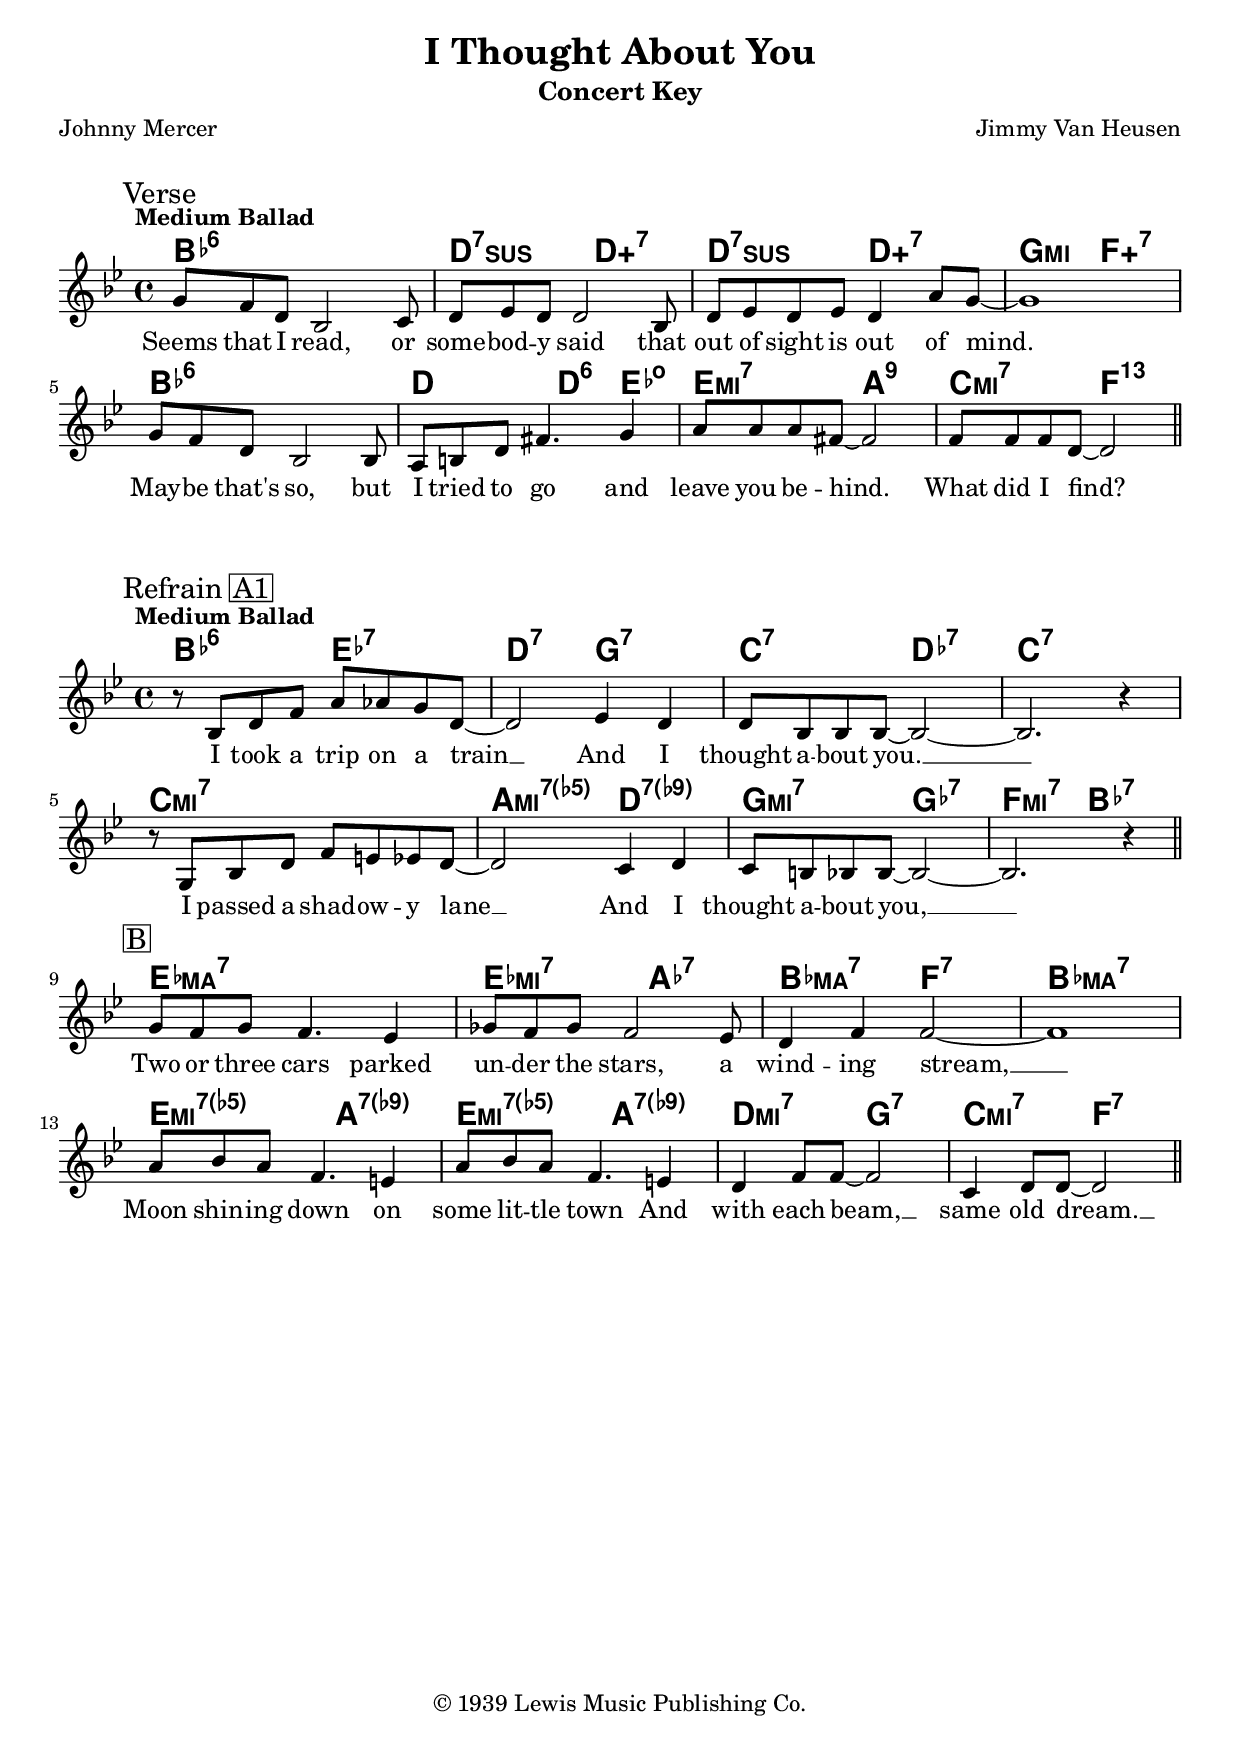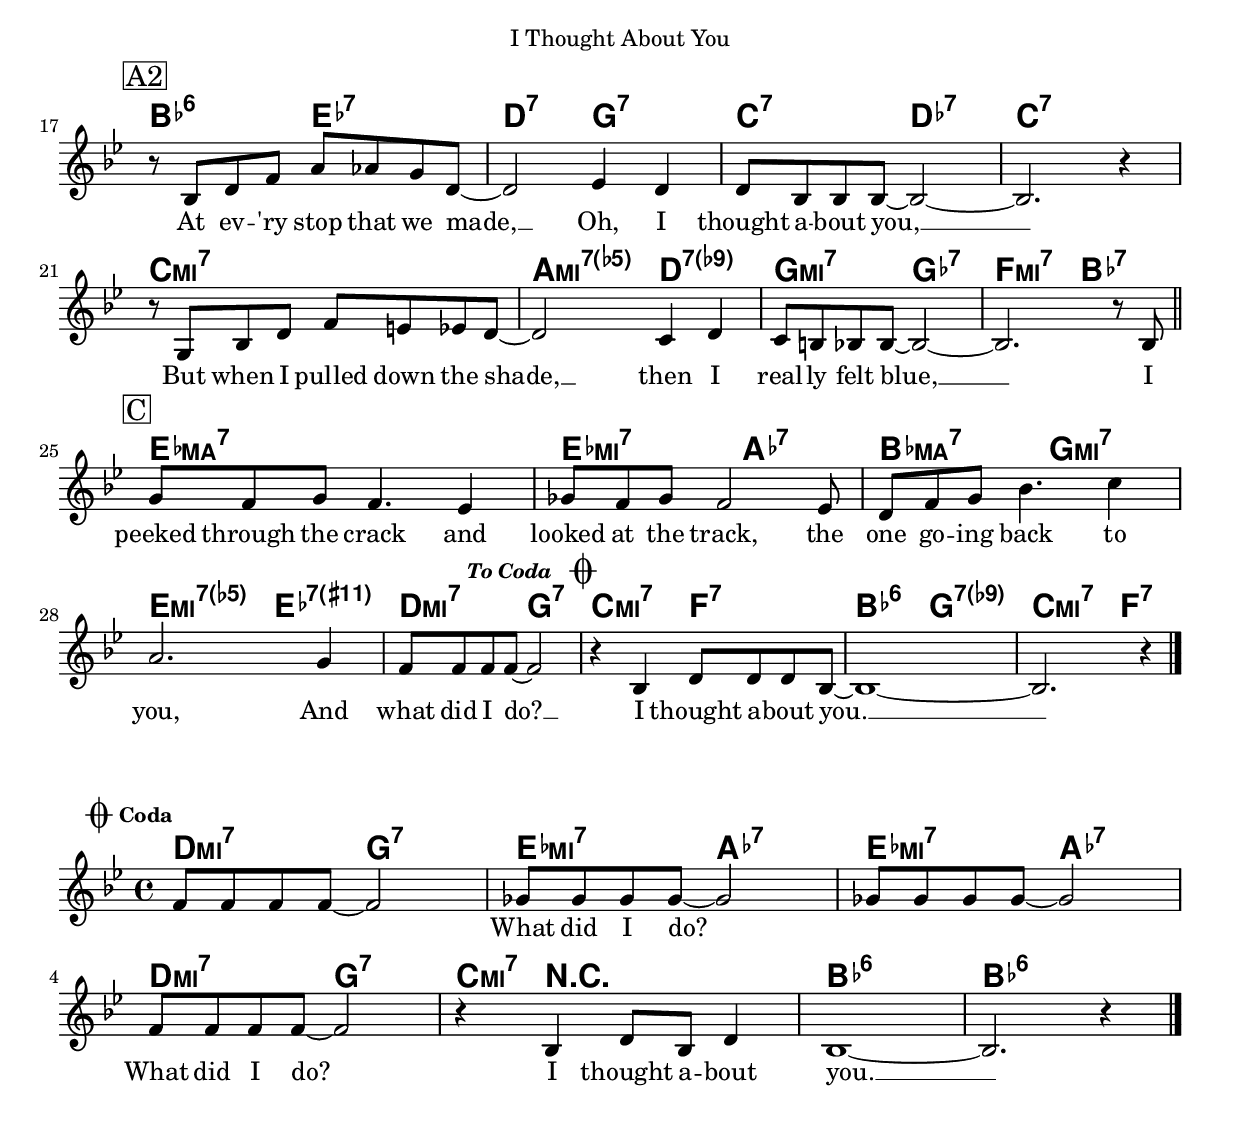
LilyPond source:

\version "2.24.0"

\include "english.ly"

instrument = "Concert Key"
whatKey = bf,
whatClef = "treble"

showLyrics = ##t

%% -*- Mode: LilyPond -*-

\include "lead-sheets.ily"

\header {
  title = "I Thought About You"
  subtitle = \instrument
  poet = "Johnny Mercer"
  composer = "Jimmy Van Heusen"
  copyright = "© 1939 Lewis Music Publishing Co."
}

verseLyrics = \lyricmode {
  Seems that I read, or some -- bod -- y said
  that out of sight is out of mind.
  May -- be that's so, but I tried to go
  and leave you be -- hind. What did I find?
}

verseChords = \chordmode {
  f1:6 a2:sus7 a2:7.5+ a2:sus7 a2:7.5+
  d2:m c2:7.5+ f1:6
  a2 a4:6 bf4:dim7 b2:m7 e2:9 g2:m7 c2:13
}

verseKey = f

verseMelody = \relative g'' {
  \time 4/4
  \key \verseKey \major
  \clef \whatClef
  \tempo "Medium Ballad"

  \mark \markup{ "Verse" }
  
  d8 c8 a8 f2 g8 | a8 bf8 a8 a2 f8 |
  a8 bf8 a8 bf8 a4 e'8 d8~ | d1 |
  d8 c8 a8 f2 f8 | e8 fs8 a8 cs4. d4 |
  e8 e8 e8 cs8~ cs2 | c8 c8 c8 a8~ a2 |

  \bar "||"
}

refrainLyrics = \lyricmode {
I took a trip on a train __
And I thought a -- bout you. __
I passed a shad -- ow -- y lane __
And I thought a -- bout you, __
Two or three cars parked un -- der the stars,
a wind -- ing stream, __
Moon shin -- ing down on some lit -- tle town
And with each beam, __ same old dream. __
At ev -- 'ry stop that we made, __
Oh, I thought a -- bout you, __
But when I pulled down the shade, __
then I real -- ly felt blue, __
I peeked through the crack
and looked at the track,
the one go -- ing back to you,
And what did I do? __ I thought a -- bout you. __
}

refrainChords = \chordmode {
  f2:6 bf2:7 a2:7 d2:7 g2:7 af2:7 g1:7
  g1:m7 e2:m7.5- a2:7.9- d2:m7 df2:7 c2:m7 f2:7
  
  bf1:maj7 bf2:m7 ef2:7 f2:maj7 c2:7 f1:maj7
  b2:m7.5- e2:7.9- b2:m7.5- e2:7.9- a2:m7 d2:7 g2:m7 c2:7
 
  f2:6 bf2:7 a2:7 d2:7 g2:7 af2:7 g1:7
  g1:m7 e2:m7.5- a2:7.9- d2:m7 df2:7 c2:m7 f2:7
  
  bf1:maj7 bf2:m7 ef2:7 f2:maj7 d2:m7 b2:m7.5- bf2:7.11+
  a2:m7 d2:7 g2:m7 c2:7 f2:6
  %% \set chordNameFunction = #begin-parenthesis-ignatzek-chord-names
  d2:7.9-
  %% \unset chordNameFunction
  g2:m7
  %% \set chordNameFunction = #end-parenthesis-ignatzek-chord-names
  c2:7
  %% \unset chordNameFunction
  
}

refrainKey = f

refrainMelody = \relative f' {
  \time 4/4
  \key \refrainKey \major
  \clef \whatClef
  \tempo "Medium Ballad"

  \mark \markup{ "Refrain" \box "A1" }
  \set Score.currentBarNumber = #1
  
  r8 f8 a8 c8 e8 ef8 d8 a8~ | a2 bf4 a4 | a8 f8 f8 f8~ f2~ | f2. r4 |
  r8 d8 f8 a8 c8 b8 bf8 a8~ | a2 g4 a4 | g8 gf8 f8 f8~ f2~ | f2. r4 |

  \bar "||"
  \break

  \mark \markup{ \box "B" }
  
  d'8 c8 d8 c4. bf4 | df8 c8 df8 c2 bf8 | a4 c4 c2~ | c1 |
  e8 f8 e8 c4. b4 | e8 f8 e8 c4. b4 | a4 c8 c8~ c2 | g4 a8 a8~ a2 |
  
  \bar "||"
  \pageBreak

  \mark \markup{ \box "A2" }

  r8 f8 a8 c8 e8 ef8 d8 a8~ | a2 bf4 a4 | a8 f8 f8 f8~ f2~ | f2. r4 |
  r8 d8 f8 a8 c8 b8 bf8 a8~ | a2 g4 a4 | g8 gf8 f8 f8~ f2~ | f2. r8 f8 |

  \bar "||"
  \break

  \mark \markup{ \box "C" }

  d'8 c8 d8 c4. bf4 | df8 c8 df8 c2 bf8 | a8 c8 d8 f4. g4 | e2. d4 |
  c8 c8 c8 c8~ c2 \textToCoda | r4 f,4 a8 a8 a8 f8~ | f1~ | f2. r4 |

  \bar "|."
}

codaLyrics = \lyricmode {
  \skip 1 \skip 1 \skip 1 \skip 1
  What did I do?
  \skip 1 \skip 1 \skip 1 \skip 1
  What did I do?
  I thought a -- bout you. __
}

codaChords = \chordmode {
  a2:m7 d2:7 bf2:m7 ef2:7 bf2:m7 ef2:7 a2:m7 d2:7 g4:m7 r2. f1:6 f1:6
}

codaKey = f

codaMelody = \relative f'' {
  \time 4/4
  \key \codaKey \major
  \clef \whatClef

  \textCoda
  c8 c8 c8 c8~ c2 | df8 df8 df8 df8~ df2 | df8 df8 df8 df8~ df2 |
  \break
  c8 c8 c8 c8~ c2 | r4 f,4 a8 f8 a4 | f1~ | f2. r4 |

  \bar "|."
}

\include "paper.ily"

\markup {
  % Leave a gap after the header
  \vspace #1
}

\include "verse.ily"

\markup {
  % Leave a gap after the verse
  \vspace #2
}

\include "refrain.ily"

\markup {
  % Leave a gap before the coda
  \vspace #2
}

\include "coda.ily"

